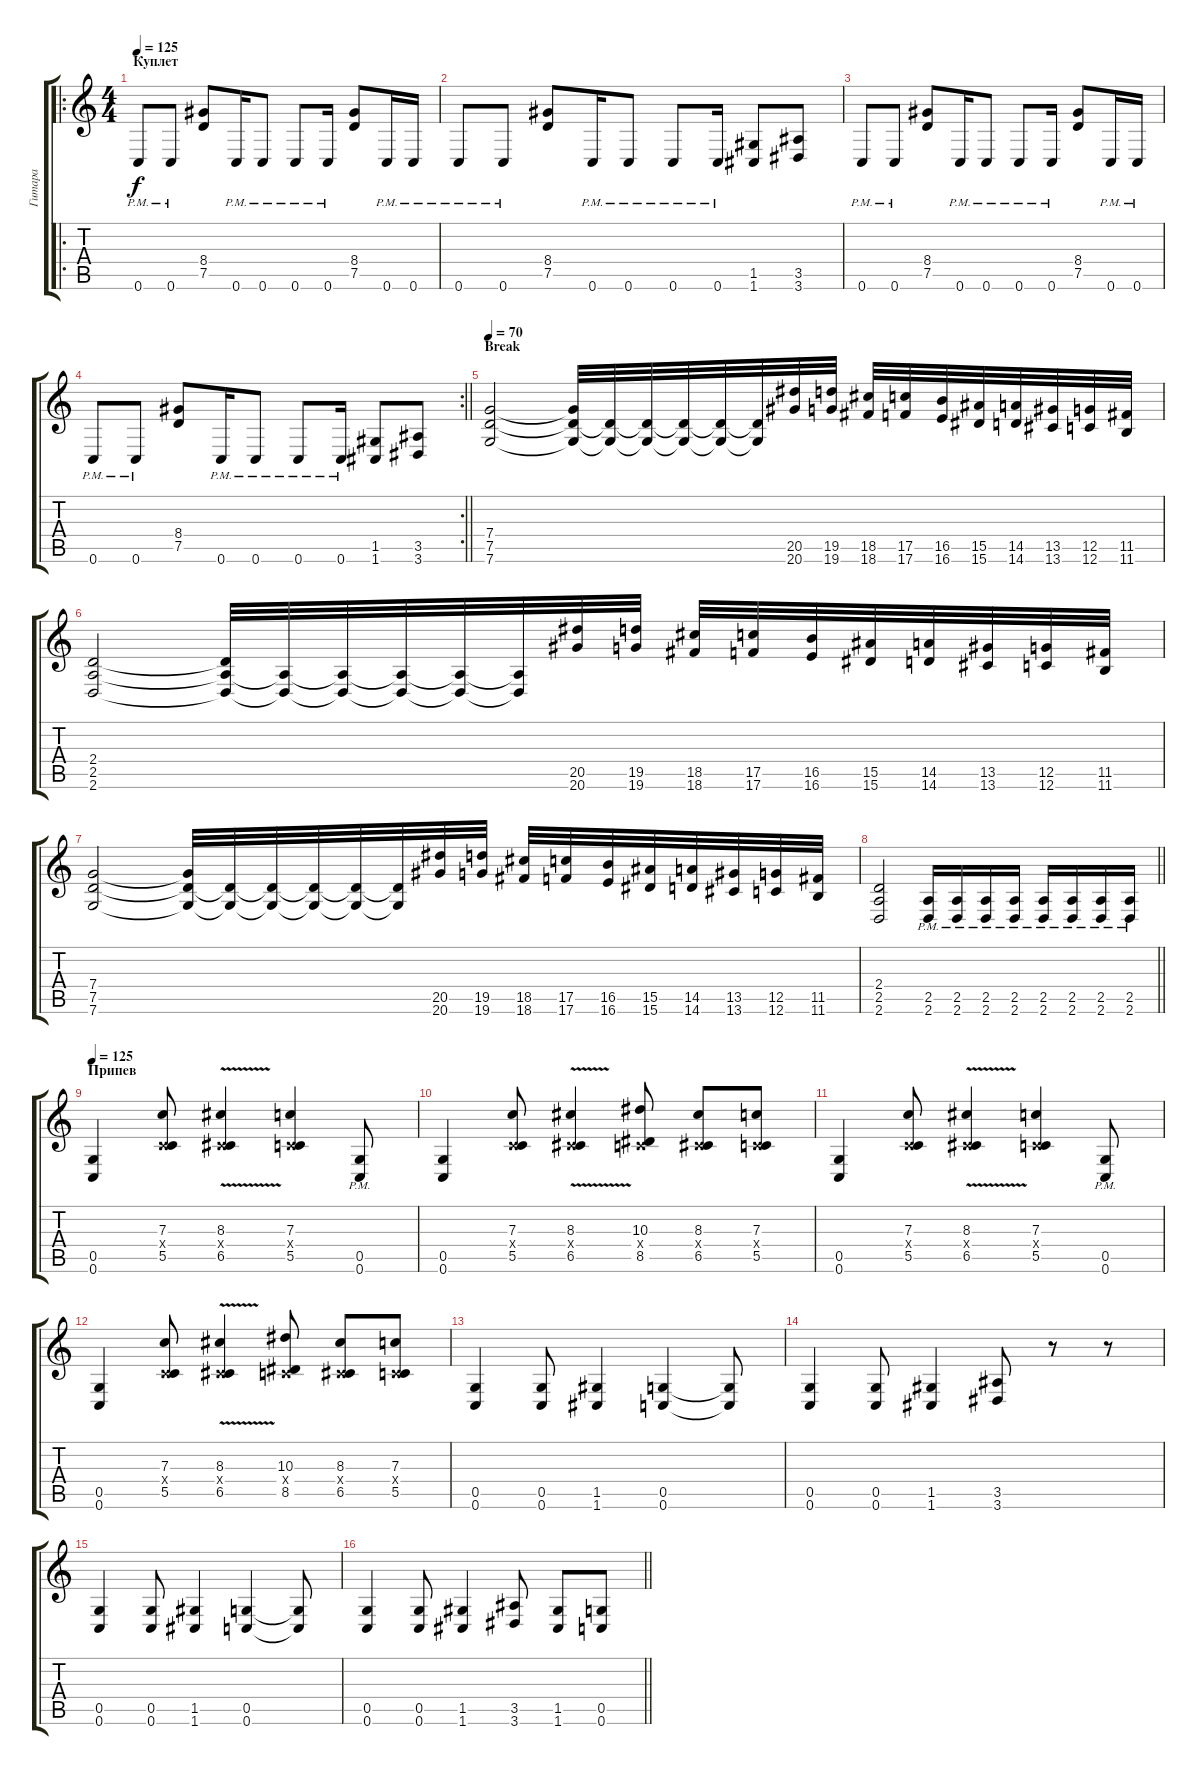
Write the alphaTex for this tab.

\track ("Гитара" "Гитара") {instrument overdrivenguitar}
\staff {score tabs}
\tuning (D4 A3 F3 C3 G2 C2) {hide}
\ro
\ts (4 4)
\section ("" "Куплет")
\tempo 125
\clef g2
\ks c
0.6{pm}.8{dy f} 0.6{pm}.8 (8.4 7.5).8 0.6{pm}.16 0.6{pm}.8 0.6{pm}.8 0.6{pm}.16 (8.4 7.5).8 0.6{pm}.16 0.6{pm}.16 |
0.6{pm}.8 0.6{pm}.8 (8.4 7.5).8 0.6{pm}.16 0.6{pm}.8 0.6{pm}.8 0.6{pm}.16 (1.5 1.6).8 (3.5 3.6).8 |
0.6{pm}.8 0.6{pm}.8 (8.4 7.5).8 0.6{pm}.16 0.6{pm}.8 0.6{pm}.8 0.6{pm}.16 (8.4 7.5).8 0.6{pm}.16 0.6{pm}.16 |
\rc 2
\barLineRight lightlight
0.6{pm}.8 0.6{pm}.8 (8.4 7.5).8 0.6{pm}.16 0.6{pm}.8 0.6{pm}.8 0.6{pm}.16 (1.5 1.6).8 (3.5 3.6).8 |
\section ("" "Break")
\tempo 70
(7.4 7.5 7.6).2 (7.4{t} 7.5{t} 7.6{t}).32 (7.5{t} 7.6{t}).32 (7.5{t} 7.6{t}).32 (7.5{t} 7.6{t}).32 (7.5{t} 7.6{t}).32 (7.5{t} 7.6{t}).32 (20.5 20.6).32 (19.5 19.6).32 (18.5 18.6).32 (17.5 17.6).32 (16.5 16.6).32 (15.5 15.6).32 (14.5 14.6).32 (13.5 13.6).32 (12.5 12.6).32 (11.5 11.6).32 |
(2.4 2.5 2.6).2 (2.4{t} 2.5{t} 2.6{t}).32 (2.5{t} 2.6{t}).32 (2.5{t} 2.6{t}).32 (2.5{t} 2.6{t}).32 (2.5{t} 2.6{t}).32 (2.5{t} 2.6{t}).32 (20.5 20.6).32 (19.5 19.6).32 (18.5 18.6).32 (17.5 17.6).32 (16.5 16.6).32 (15.5 15.6).32 (14.5 14.6).32 (13.5 13.6).32 (12.5 12.6).32 (11.5 11.6).32 |
(7.4 7.5 7.6).2 (7.4{t} 7.5{t} 7.6{t}).32 (7.5{t} 7.6{t}).32 (7.5{t} 7.6{t}).32 (7.5{t} 7.6{t}).32 (7.5{t} 7.6{t}).32 (7.5{t} 7.6{t}).32 (20.5 20.6).32 (19.5 19.6).32 (18.5 18.6).32 (17.5 17.6).32 (16.5 16.6).32 (15.5 15.6).32 (14.5 14.6).32 (13.5 13.6).32 (12.5 12.6).32 (11.5 11.6).32 |
\barLineRight lightlight
(2.4 2.5 2.6).2 (2.5{pm} 2.6{pm}).16 (2.5{pm} 2.6{pm}).16 (2.5{pm} 2.6{pm}).16 (2.5{pm} 2.6{pm}).16 (2.5{pm} 2.6{pm}).16 (2.5{pm} 2.6{pm}).16 (2.5{pm} 2.6{pm}).16 (2.5{pm} 2.6{pm}).16 |
\section ("" "Припев")
\tempo 125
(0.5 0.6).4 (7.3 0.4{x} 5.5).8 (8.3{v} 0.4{x} 6.5{v}).4 (7.3 0.4{x} 5.5).4 (0.5{pm} 0.6{pm}).8 |
(0.5 0.6).4 (7.3 0.4{x} 5.5).8 (8.3{v} 0.4{x} 6.5{v}).4 (10.3 0.4{x} 8.5).8 (8.3 0.4{x} 6.5).8 (7.3 0.4{x} 5.5).8 |
(0.5 0.6).4 (7.3 0.4{x} 5.5).8 (8.3{v} 0.4{x} 6.5{v}).4 (7.3 0.4{x} 5.5).4 (0.5{pm} 0.6{pm}).8 |
(0.5 0.6).4 (7.3 0.4{x} 5.5).8 (8.3{v} 0.4{x} 6.5{v}).4 (10.3 0.4{x} 8.5).8 (8.3 0.4{x} 6.5).8 (7.3 0.4{x} 5.5).8 |
(0.5 0.6).4 (0.5 0.6).8 (1.5 1.6).4 (0.5 0.6).4 (0.5{t} 0.6{t}).8 |
(0.5 0.6).4 (0.5 0.6).8 (1.5 1.6).4 (3.5 3.6).8 r.8 r.8 |
(0.5 0.6).4 (0.5 0.6).8 (1.5 1.6).4 (0.5 0.6).4 (0.5{t} 0.6{t}).8 |
\barLineRight lightlight
(0.5 0.6).4 (0.5 0.6).8 (1.5 1.6).4 (3.5 3.6).8 (1.5 1.6).8 (0.5 0.6).8
